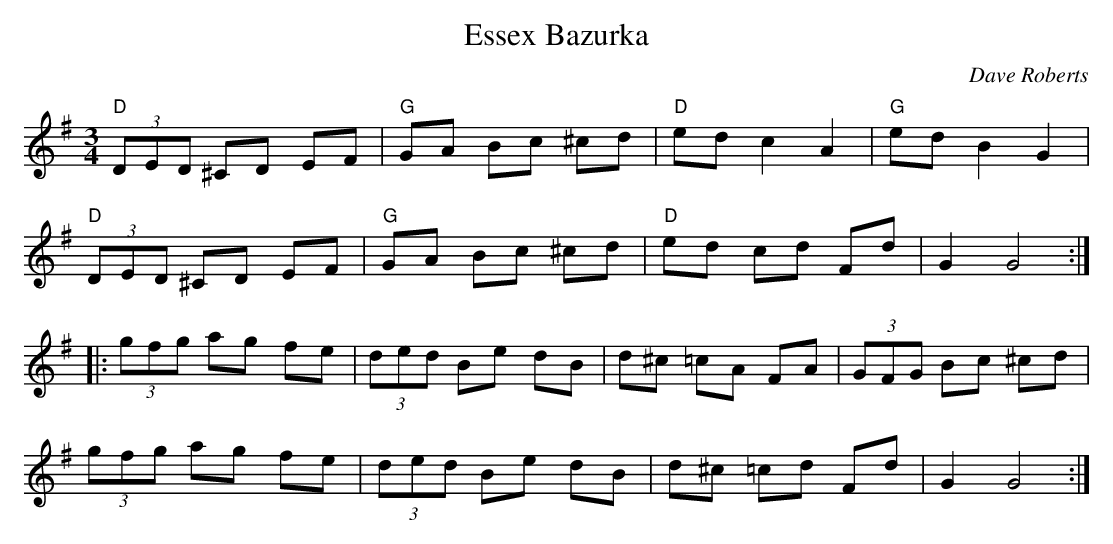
X:1
T:Essex Bazurka
C:Dave Roberts
M:3/4
K:G
"D"(3DED ^CD EF | "G"GA Bc ^cd | "D"ed c2 A2 | "G"ed B2 G2 |
"D"(3DED ^CD EF | "G"GA Bc ^cd | "D"ed cd Fd | G2 G4 :|
|: (3gfg ag fe | (3ded Be dB | d^c =cA FA | (3GFG Bc ^cd |
  (3gfg ag fe | (3ded Be dB | d^c =cd Fd | G2 G4 :|
